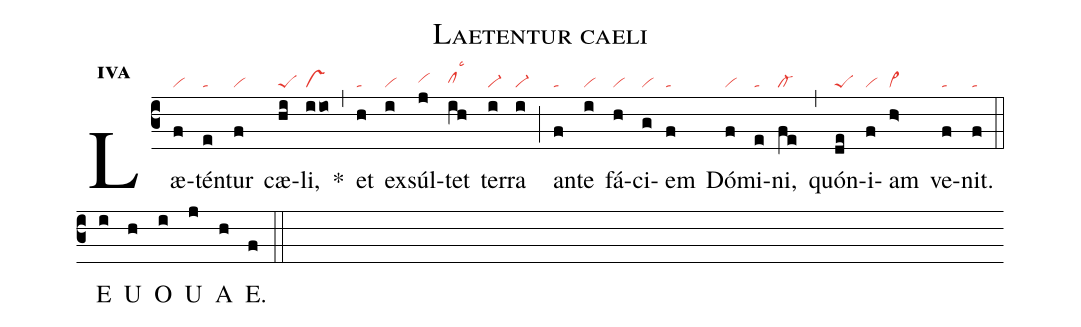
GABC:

name:Laetentur caeli;
office-part:an;
mode:4a;
nabc-lines:1;
%%
initial-style: 1;
name: Laetentur caeli;
mode: 4;
office-part: Antiphona;
annotation: Ant.;
annotation: iv a;
nabc-lines: 1;
%%
(c3) Læ(f|vi)tén(e|ta)tur(f|vi) cæ(hi|peS)li,(iio|vs) <sp>*</sp>(,) et(h|ta) ex(i|vi)súl(j|vihh)tet(ih|clhhlsc3) ter(i|vi-)ra(i|vi-) (;) an(f|ta)te(i|vi) fá(h|vi)ci(g|vi)em(f|ta) Dó(f|vi)mi(e|ta)ni,(fe|cl-) (,) quón(de|peS)i(f|vi)am(h>|vi>) ve(f|ta)nit.(f|ta) (::)
<eu> E(i) U(h) O(i) U(j) A(h) E.(f) </eu> (::)
